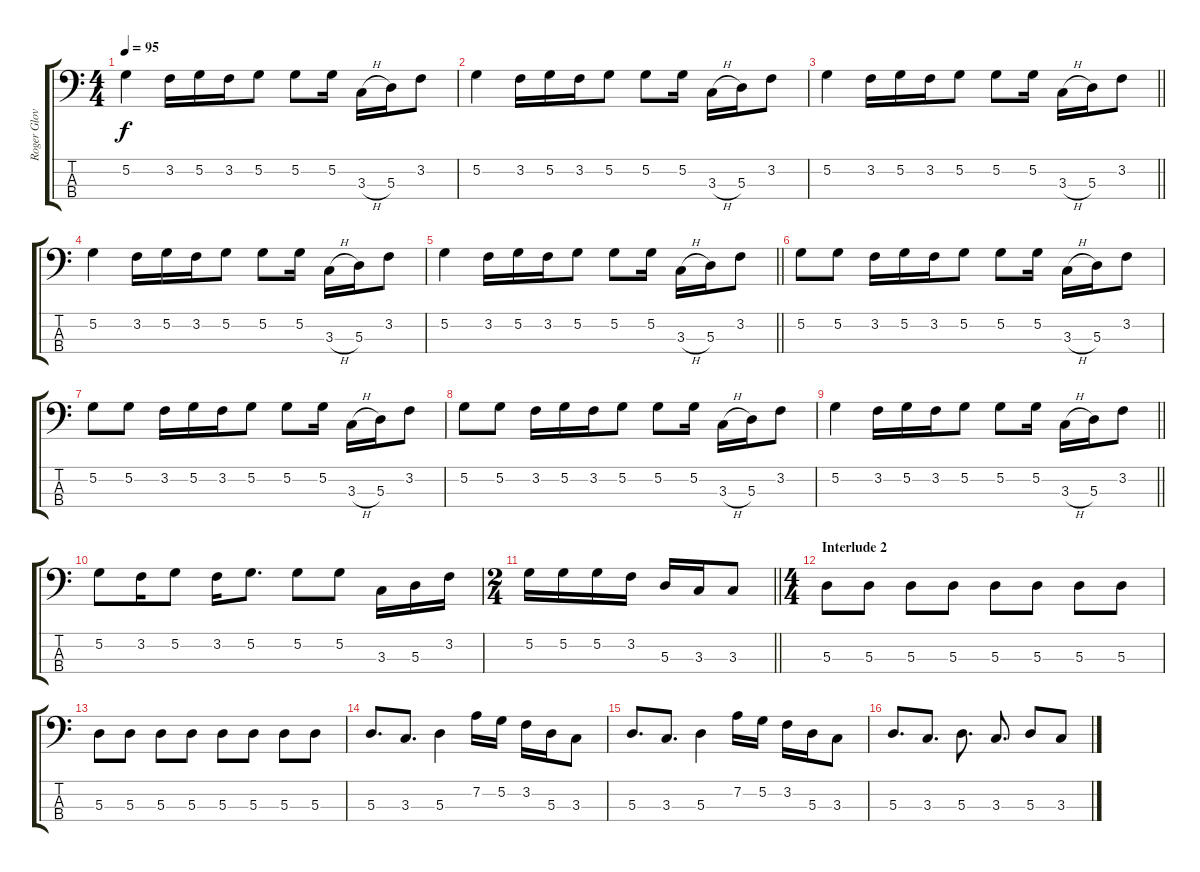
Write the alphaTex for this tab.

\track ("Roger Glover - Bass" "Roger Glov") {instrument electricbasspick}
\staff {score tabs}
\tuning (G2 D2 A1 E1) {hide}
\ts (4 4)
\tempo 95
\clef f4
\ks c
5.2.4{dy f} 3.2.16 5.2.16 3.2.16 5.2.8 5.2.8 5.2.16 3.3{h}.16 5.3.16 3.2.8 |
5.2.4 3.2.16 5.2.16 3.2.16 5.2.8 5.2.8 5.2.16 3.3{h}.16 5.3.16 3.2.8 |
\barLineRight lightlight
5.2.4 3.2.16 5.2.16 3.2.16 5.2.8 5.2.8 5.2.16 3.3{h}.16 5.3.16 3.2.8 |
5.2.4 3.2.16 5.2.16 3.2.16 5.2.8 5.2.8 5.2.16 3.3{h}.16 5.3.16 3.2.8 |
\barLineRight lightlight
5.2.4 3.2.16 5.2.16 3.2.16 5.2.8 5.2.8 5.2.16 3.3{h}.16 5.3.16 3.2.8 |
5.2.8 5.2.8 3.2.16 5.2.16 3.2.16 5.2.8 5.2.8 5.2.16 3.3{h}.16 5.3.16 3.2.8 |
5.2.8 5.2.8 3.2.16 5.2.16 3.2.16 5.2.8 5.2.8 5.2.16 3.3{h}.16 5.3.16 3.2.8 |
5.2.8 5.2.8 3.2.16 5.2.16 3.2.16 5.2.8 5.2.8 5.2.16 3.3{h}.16 5.3.16 3.2.8 |
\barLineRight lightlight
5.2.4 3.2.16 5.2.16 3.2.16 5.2.8 5.2.8 5.2.16 3.3{h}.16 5.3.16 3.2.8 |
5.2.8 3.2.16 5.2.8 3.2.16 5.2.8{d} 5.2.8 5.2.8 3.3.16 5.3.16 3.2.16 |
\ts (2 4)
\barLineRight lightlight
5.2.16 5.2.16 5.2.16 3.2.16 5.3.16 3.3.16 3.3.8 |
\ts (4 4)
\section ("" "Interlude 2")
5.3.8 5.3.8 5.3.8 5.3.8 5.3.8 5.3.8 5.3.8 5.3.8 |
5.3.8 5.3.8 5.3.8 5.3.8 5.3.8 5.3.8 5.3.8 5.3.8 |
5.3.8{d} 3.3.8{d} 5.3.4 7.2.16 5.2.16 3.2.16 5.3.16 3.3.8 |
5.3.8{d} 3.3.8{d} 5.3.4 7.2.16 5.2.16 3.2.16 5.3.16 3.3.8 |
5.3.8{d} 3.3.8{d} 5.3.8{d} 3.3.8{d} 5.3.8 3.3.8
